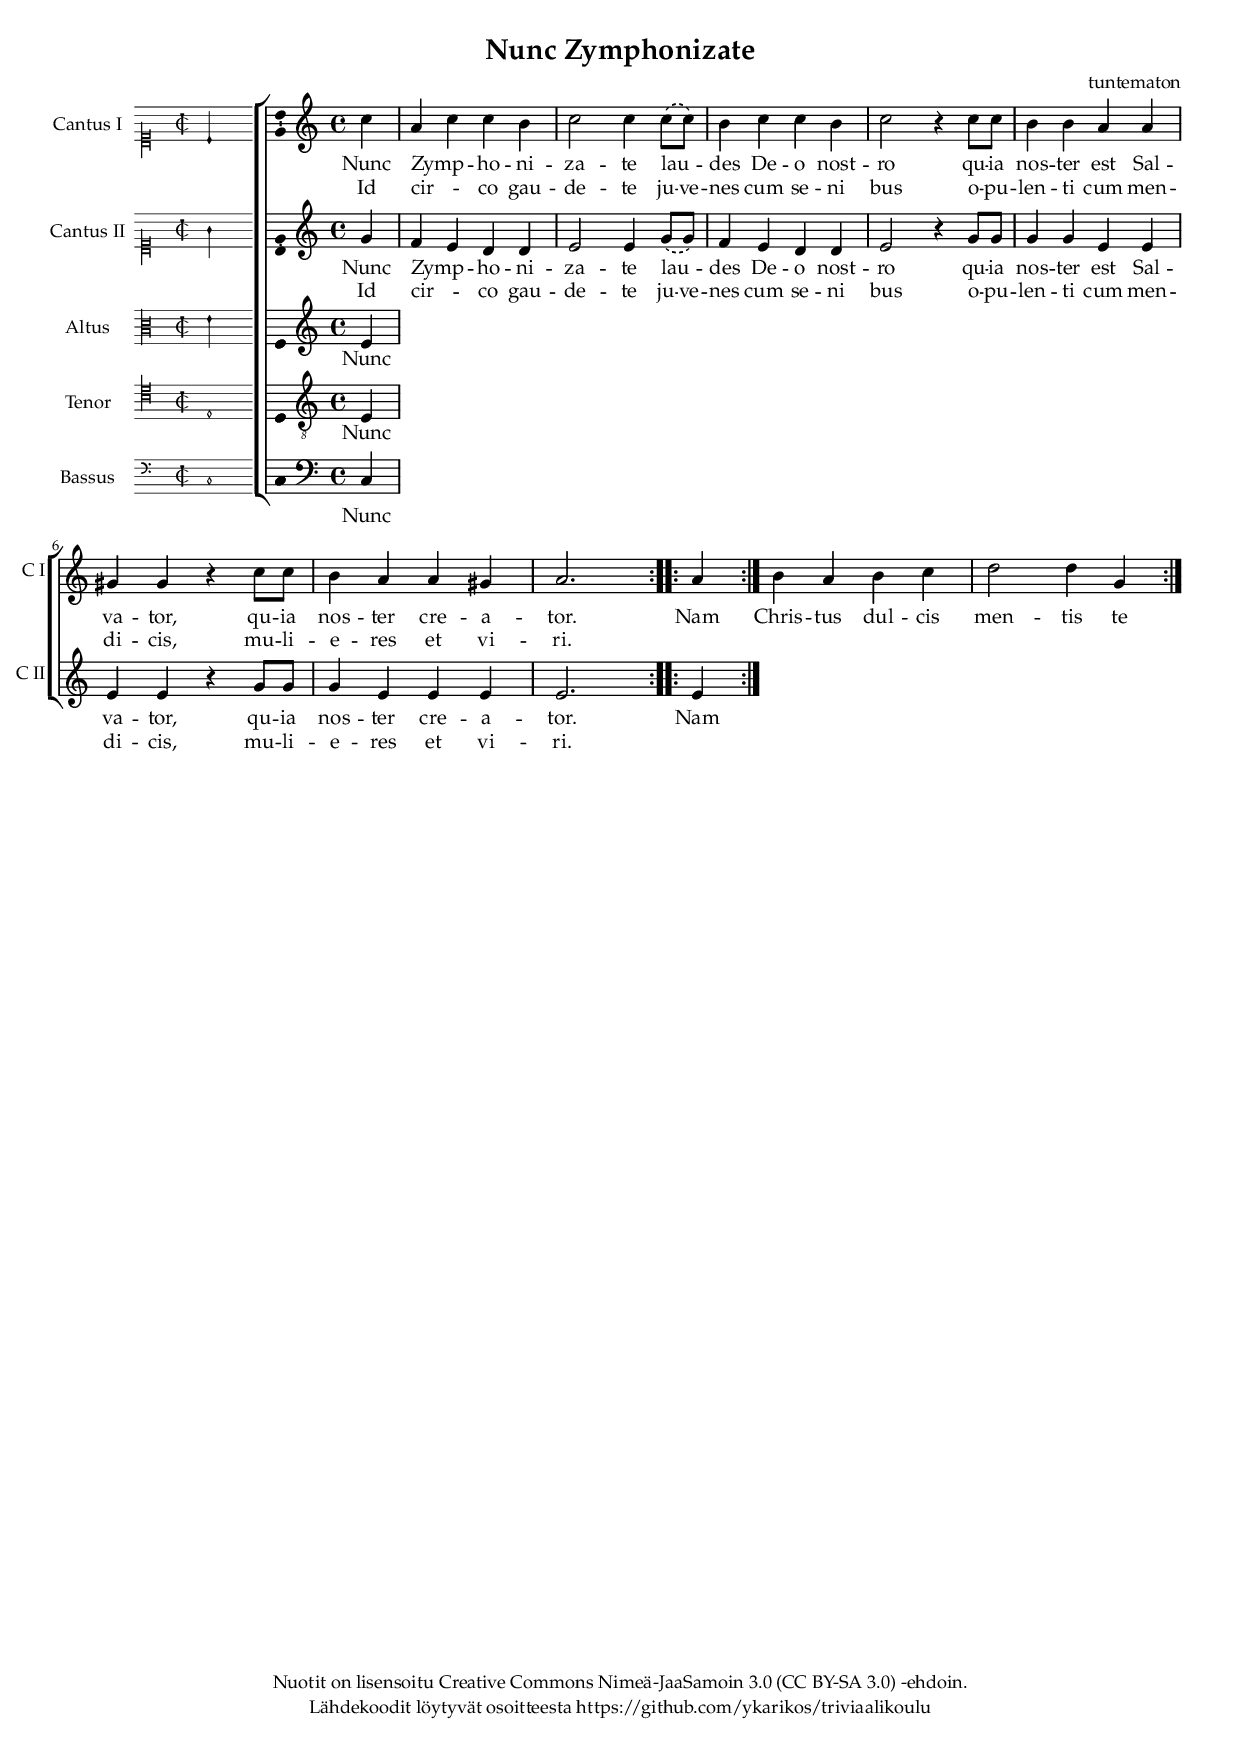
\version "2.19.80"
\include "suomi.ly"

#(set-global-staff-size 16)

global = {
%  \numericTimeSignature
  \time 4/4
%	\set Timing.measureLength = #(ly:make-moment 4/2)
%  \autoBeamOff
  \key c \major
  \set Staff.midiInstrument = #"voice oohs"
  \omit Slur
}


SopranoMusic = \relative c'' {
	\set Staff.instrumentName = #"Cantus I"
	\set Staff.shortInstrumentName = "C I"

	\incipit { \clef "mensural-c1" \key c \major \time 2/2 c'4 }


  \repeat volta 2 {
    \partial 4 c4 |	a( c) c h |
    \set melismaBusyProperties = #'()
    \undo \omit Slur \slurDashed
    c2 c4 c8( c) | h4 c c h c2 r4 c8 c |
    h4 h a a | gis gis r c8 c | h4 a a gis | a2.
  }
  \repeat volta 2 {
    a4 |
    h a h c | d2 d4 g, |
  }
%  g\breve\fermata \bar "|."
}

stanzaOneLyrics = \lyricmode {
	Nunc Zymp -- ho -- ni -- za -- te lau -- _ des De -- o nost -- ro
  qu -- ia nos -- ter est Sal -- va -- tor, qu -- ia nos -- ter cre -- a -- tor.
  Nam Chris -- tus  dul -- cis men -- tis te -- ne -- bras dis -- cu -- tit
  a -- ni -- mas -- que pius re -- fo - cil -- lat le -- vi -- ta -- te Sui ju -- gi.
}

stanzaTwoLyrics = \lyricmode {
  Id cir -- co gau -- de -- te  ju -- ve -- nes cum se -- ni bus
  o -- pu -- len -- ti cum men -- di -- cis, mu -- li -- e -- res et vi -- ri.
}

SopranoTwoMusic = \relative c'' {
	\set Staff.instrumentName = #"Cantus II"
	\set Staff.shortInstrumentName = "C II"

	\incipit { \clef "mensural-c1" \key c \major \time 2/2 g'4 }

  \repeat volta 2 {
    \partial 4 g4 | f( e) d d |
    \set melismaBusyProperties = #'()
    \undo \omit Slur \slurDashed
    e2 e4 g8( g) | f4 e d d | e2 r4 g8 g |
    g4 g e e | e e  r g8 g | g4 e e e | e2.
  }
  \repeat volta 2 {
    e4 |
  }
%  g\breve\fermata \bar "|."
}


AltoMusic = \relative c' {
	\set Staff.instrumentName = #"Altus"
	\set Staff.shortInstrumentName = "A"

	\incipit { \clef "mensural-c3" \key c \major \time 2/2 e'4 }

  \partial 4 e4 |
%  \time 4/2
%  \once \override Staff.TimeSignature.break-visibility = ##(#t #f #t)
%  d\breve\fermata
}

TenoreMusic = \relative c {
	\set Staff.instrumentName = #"Tenor"
	\set Staff.shortInstrumentName = "T"

	\incipit { \clef "mensural-c4" \key c \major \time 2/2 e1 }

	\clef "treble_8"
  \partial 4 e4 |
%  \time 4/2
%  \once \override Staff.TimeSignature.break-visibility = ##(#t #f #t)
%  g\breve\fermata
}

BassMusic = \relative c {
	\set Staff.instrumentName = #"Bassus"
	\set Staff.shortInstrumentName = "B"

	\incipit { \clef "mensural-f" \key c \major \time 2/2 c1 }

	\clef bass
  \partial 4 c4 |
%  \time 4/2
%  \once \override Staff.TimeSignature.break-visibility = ##(#t #f #t)
%  g,\breve\fermata
}


\header {
  title = "Nunc Zymphonizate"
%  subtitle = ""
  composer = "tuntematon"
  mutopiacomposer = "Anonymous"
%  instrument = "Voice (SATB)"
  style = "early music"
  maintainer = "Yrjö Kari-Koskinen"
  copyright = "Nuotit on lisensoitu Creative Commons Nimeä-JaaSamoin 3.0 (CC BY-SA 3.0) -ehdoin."
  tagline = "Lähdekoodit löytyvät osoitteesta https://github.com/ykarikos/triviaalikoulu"
}

\paper {
    #(define fonts
        (make-pango-font-tree "Palatino"
                              "Nimbus Sans"
                              "Luxi Mono"
                              (/ staff-height pt 20)))
}


\score {
  \new ChoirStaff <<
    \new Staff <<
      \new Voice = "Soprano" {
		    \global
        \SopranoMusic
      }
     \new Lyrics \lyricsto "Soprano" {
       \stanzaOneLyrics
     }
     \new Lyrics \lyricsto "Soprano" {
       \stanzaTwoLyrics
     }
    >>
    \new Staff <<
      \new Voice = "SopranoTwo" {
		    \global
        \SopranoTwoMusic
      }
     \new Lyrics \lyricsto "SopranoTwo" {
       \stanzaOneLyrics
     }
     \new Lyrics \lyricsto "SopranoTwo" {
       \stanzaTwoLyrics
     }
    >>
    \new Staff <<
      \new Voice = "Alto" {
        \global
        \AltoMusic
      }
     \new Lyrics \lyricsto "Alto" {
       \stanzaOneLyrics
     }
    >>
    \new Staff <<
      \new Voice = "Tenore" {
        \global
        \TenoreMusic
      }
      \new Lyrics \lyricsto "Tenore" {
       \stanzaOneLyrics
      }
    >>
    \new Staff <<
      \new Voice = "Bass" {
        \global
        \BassMusic
      }
      \new Lyrics \lyricsto "Bass" {
       \stanzaOneLyrics
      }
    >>
  >>
  \layout {
    \context {
      \Voice
      \consists "Ambitus_engraver"
    }
    indent = 3.5\cm
    incipit-width = 2\cm
    \context {
     \Staff \RemoveEmptyStaves
   }
    \context {
     \Score
     \override VerticalAxisGroup.remove-first = ##t
    }
  }
}
